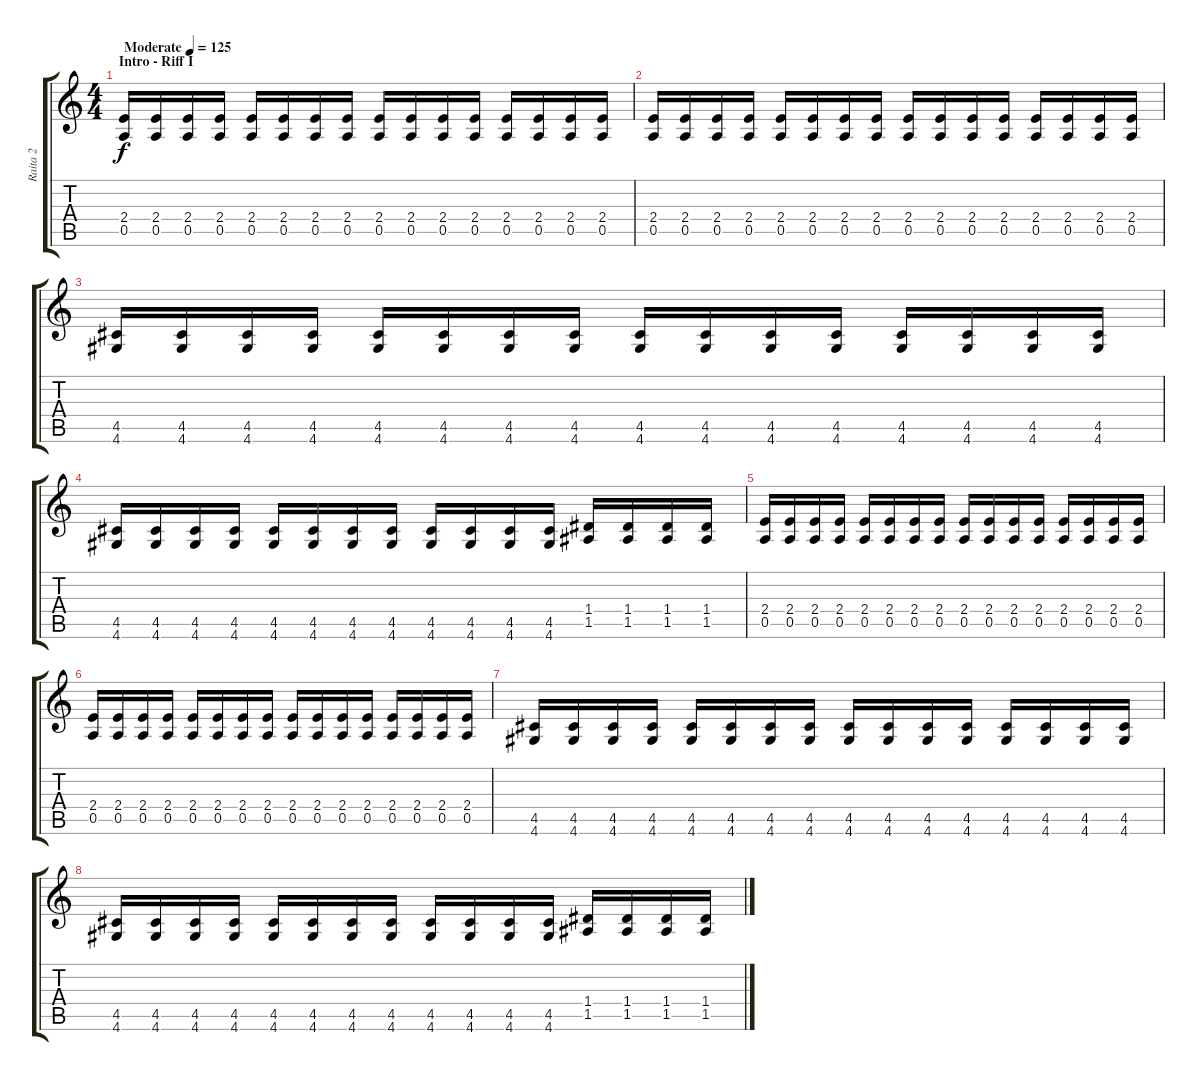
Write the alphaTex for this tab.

\track ("Raita 2" "Raita 2") {instrument distortionguitar}
\staff {score tabs}
\tuning (E4 B3 G3 D3 A2 E2) {hide}
\ts (4 4)
\section ("" "Intro - Riff I")
\tempo (125 "Moderate")
\clef g2
\ks c
(2.4 0.5).16{dy f instrument distortionguitar} (2.4 0.5).16 (2.4 0.5).16 (2.4 0.5).16 (2.4 0.5).16 (2.4 0.5).16 (2.4 0.5).16 (2.4 0.5).16 (2.4 0.5).16 (2.4 0.5).16 (2.4 0.5).16 (2.4 0.5).16 (2.4 0.5).16 (2.4 0.5).16 (2.4 0.5).16 (2.4 0.5).16 |
(2.4 0.5).16 (2.4 0.5).16 (2.4 0.5).16 (2.4 0.5).16 (2.4 0.5).16 (2.4 0.5).16 (2.4 0.5).16 (2.4 0.5).16 (2.4 0.5).16 (2.4 0.5).16 (2.4 0.5).16 (2.4 0.5).16 (2.4 0.5).16 (2.4 0.5).16 (2.4 0.5).16 (2.4 0.5).16 |
(4.5 4.6).16 (4.5 4.6).16 (4.5 4.6).16 (4.5 4.6).16 (4.5 4.6).16 (4.5 4.6).16 (4.5 4.6).16 (4.5 4.6).16 (4.5 4.6).16 (4.5 4.6).16 (4.5 4.6).16 (4.5 4.6).16 (4.5 4.6).16 (4.5 4.6).16 (4.5 4.6).16 (4.5 4.6).16 |
(4.5 4.6).16 (4.5 4.6).16 (4.5 4.6).16 (4.5 4.6).16 (4.5 4.6).16 (4.5 4.6).16 (4.5 4.6).16 (4.5 4.6).16 (4.5 4.6).16 (4.5 4.6).16 (4.5 4.6).16 (4.5 4.6).16 (1.4 1.5).16 (1.4 1.5).16 (1.4 1.5).16 (1.4 1.5).16 |
(2.4 0.5).16 (2.4 0.5).16 (2.4 0.5).16 (2.4 0.5).16 (2.4 0.5).16 (2.4 0.5).16 (2.4 0.5).16 (2.4 0.5).16 (2.4 0.5).16 (2.4 0.5).16 (2.4 0.5).16 (2.4 0.5).16 (2.4 0.5).16 (2.4 0.5).16 (2.4 0.5).16 (2.4 0.5).16 |
(2.4 0.5).16 (2.4 0.5).16 (2.4 0.5).16 (2.4 0.5).16 (2.4 0.5).16 (2.4 0.5).16 (2.4 0.5).16 (2.4 0.5).16 (2.4 0.5).16 (2.4 0.5).16 (2.4 0.5).16 (2.4 0.5).16 (2.4 0.5).16 (2.4 0.5).16 (2.4 0.5).16 (2.4 0.5).16 |
(4.5 4.6).16 (4.5 4.6).16 (4.5 4.6).16 (4.5 4.6).16 (4.5 4.6).16 (4.5 4.6).16 (4.5 4.6).16 (4.5 4.6).16 (4.5 4.6).16 (4.5 4.6).16 (4.5 4.6).16 (4.5 4.6).16 (4.5 4.6).16 (4.5 4.6).16 (4.5 4.6).16 (4.5 4.6).16 |
(4.5 4.6).16 (4.5 4.6).16 (4.5 4.6).16 (4.5 4.6).16 (4.5 4.6).16 (4.5 4.6).16 (4.5 4.6).16 (4.5 4.6).16 (4.5 4.6).16 (4.5 4.6).16 (4.5 4.6).16 (4.5 4.6).16 (1.4 1.5).16 (1.4 1.5).16 (1.4 1.5).16 (1.4 1.5).16
